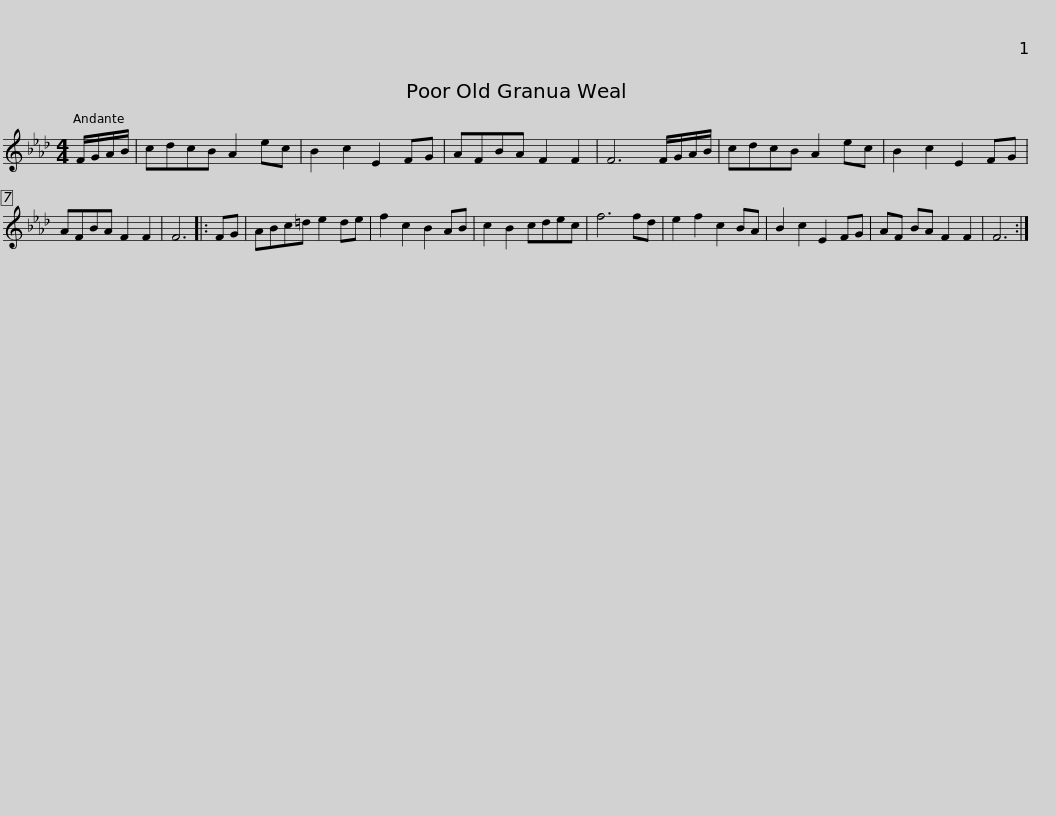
X:1
L:1/8
M:4/4
I:linebreak $
K:Fmin
V:1 treble
V:1
 F/G/A/B/ | cdcB A2 ec | B2 c2 E2 FG | AFBA F2 F2 | F6 F/G/A/B/ | %5
 cdcB A2 ec | B2 c2 E2 FG |$ AFBA F2 F2 | F6 |: FG | %10
 ABc=d e2 de | f2 c2 B2 AB | c2 B2 cdec | f6 fd | e2 f2 c2 BA |$ %15
 B2 c2 E2 FG | AF BA F2 F2 | F6 :| %18
